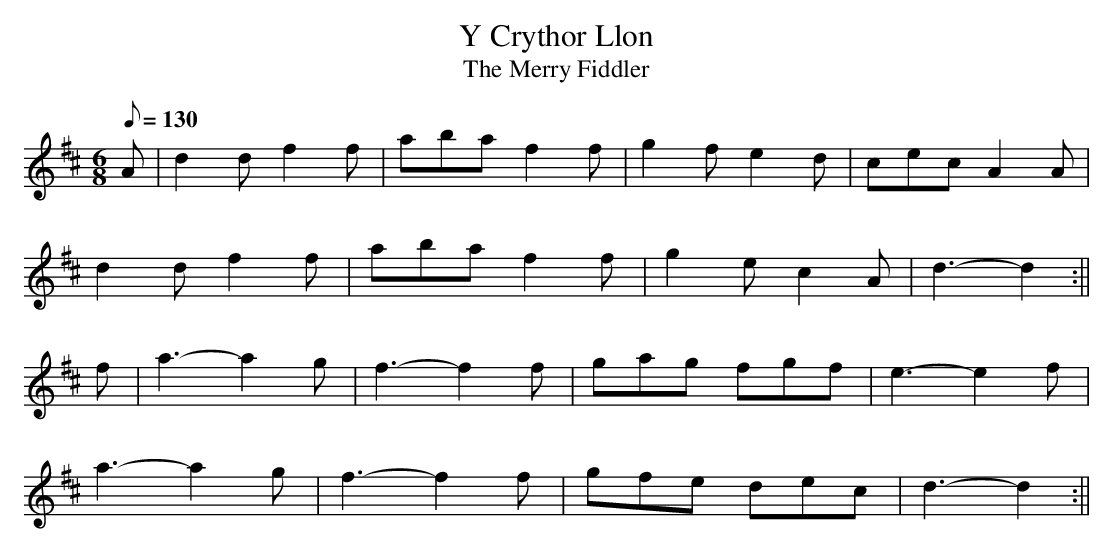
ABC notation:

X:1
T:Y Crythor Llon
T:The Merry Fiddler
M:6/8
L:1/8
Q:130
K:D
A|d2df2f|abaf2f|g2fe2d|cecA2A|
d2df2f|abaf2f|g2ec2A|d3-d2:||
f|a3-a2g|f3-f2f|gag fgf|e3-e2f|
a3-a2g|f3-f2f|gfe dec|d3-d2:||
